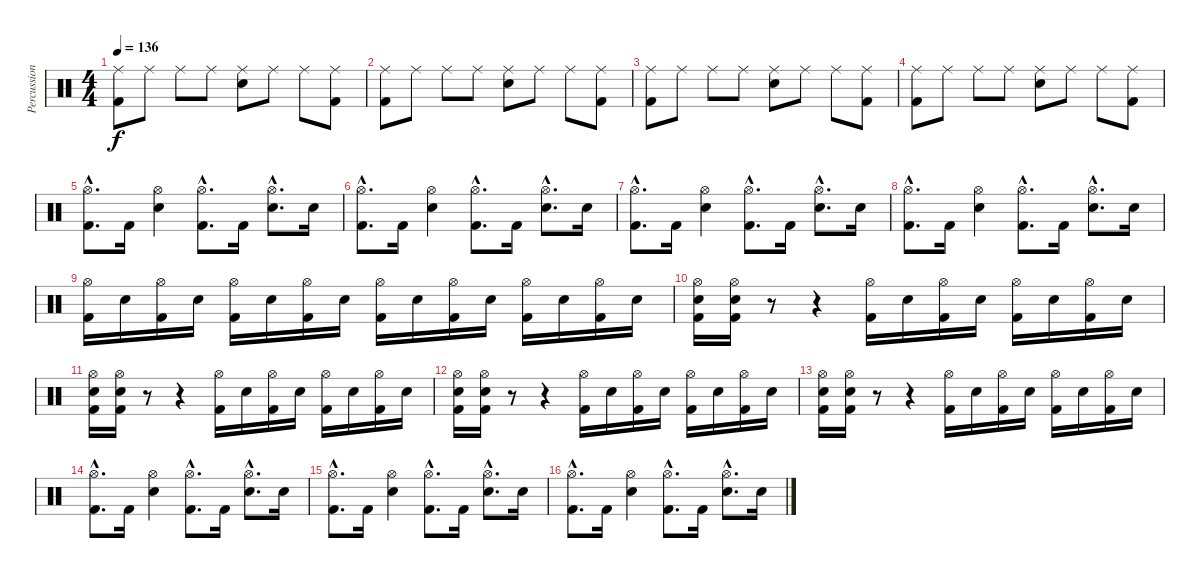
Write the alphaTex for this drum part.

\track ("Percussions" "Percussion") {instrument percussion}
\staff {score}
\articulation defaults
\ts (4 4)
\tempo 136
\clef neutral
\ks c
("Ride (middle)" "Kick (hit) 2").8{dy f} "Ride (middle)".8 "Ride (middle)".8 "Ride (middle)".8 ("Ride (middle)" "Electric Snare (hit)").8 "Ride (middle)".8 "Ride (middle)".8 ("Ride (middle)" "Kick (hit) 2").8 |
("Ride (middle)" "Kick (hit) 2").8 "Ride (middle)".8 "Ride (middle)".8 "Ride (middle)".8 ("Ride (middle)" "Electric Snare (hit)").8 "Ride (middle)".8 "Ride (middle)".8 ("Ride (middle)" "Kick (hit) 2").8 |
("Ride (middle)" "Kick (hit) 2").8 "Ride (middle)".8 "Ride (middle)".8 "Ride (middle)".8 ("Ride (middle)" "Electric Snare (hit)").8 "Ride (middle)".8 "Ride (middle)".8 ("Ride (middle)" "Kick (hit) 2").8 |
("Ride (middle)" "Kick (hit) 2").8 "Ride (middle)".8 "Ride (middle)".8 "Ride (middle)".8 ("Ride (middle)" "Electric Snare (hit)").8 "Ride (middle)".8 "Ride (middle)".8 ("Ride (middle)" "Kick (hit) 2").8 |
("Hi-Hat (open)"{hac} "Kick (hit) 2"{hac}).8{d} "Kick (hit) 2".16 ("Hi-Hat (open)" "Electric Snare (hit)").4 ("Hi-Hat (open)"{hac} "Kick (hit) 2"{hac}).8{d} "Kick (hit) 2".16 ("Hi-Hat (open)"{hac} "Electric Snare (hit)"{hac}).8{d} "Electric Snare (hit)".16 |
("Hi-Hat (open)"{hac} "Kick (hit) 2"{hac}).8{d} "Kick (hit) 2".16 ("Hi-Hat (open)" "Electric Snare (hit)").4 ("Hi-Hat (open)"{hac} "Kick (hit) 2"{hac}).8{d} "Kick (hit) 2".16 ("Hi-Hat (open)"{hac} "Electric Snare (hit)"{hac}).8{d} "Electric Snare (hit)".16 |
("Hi-Hat (open)"{hac} "Kick (hit) 2"{hac}).8{d} "Kick (hit) 2".16 ("Hi-Hat (open)" "Electric Snare (hit)").4 ("Hi-Hat (open)"{hac} "Kick (hit) 2"{hac}).8{d} "Kick (hit) 2".16 ("Hi-Hat (open)"{hac} "Electric Snare (hit)"{hac}).8{d} "Electric Snare (hit)".16 |
("Hi-Hat (open)"{hac} "Kick (hit) 2"{hac}).8{d} "Kick (hit) 2".16 ("Hi-Hat (open)" "Electric Snare (hit)").4 ("Hi-Hat (open)"{hac} "Kick (hit) 2"{hac}).8{d} "Kick (hit) 2".16 ("Hi-Hat (open)"{hac} "Electric Snare (hit)"{hac}).8{d} "Electric Snare (hit)".16 |
("Hi-Hat (open)" "Kick (hit) 2").16 "Electric Snare (hit)".16 ("Hi-Hat (open)" "Kick (hit) 2").16 "Electric Snare (hit)".16 ("Hi-Hat (open)" "Kick (hit) 2").16 "Electric Snare (hit)".16 ("Hi-Hat (open)" "Kick (hit) 2").16 "Electric Snare (hit)".16 ("Hi-Hat (open)" "Kick (hit) 2").16 "Electric Snare (hit)".16 ("Hi-Hat (open)" "Kick (hit) 2").16 "Electric Snare (hit)".16 ("Hi-Hat (open)" "Kick (hit) 2").16 "Electric Snare (hit)".16 ("Hi-Hat (open)" "Kick (hit) 2").16 "Electric Snare (hit)".16 |
("Hi-Hat (open)" "Electric Snare (hit)" "Kick (hit) 2").16 ("Hi-Hat (open)" "Electric Snare (hit)" "Kick (hit) 2").16 r.8 r.4 ("Hi-Hat (open)" "Kick (hit) 2").16 "Electric Snare (hit)".16 ("Hi-Hat (open)" "Kick (hit) 2").16 "Electric Snare (hit)".16 ("Hi-Hat (open)" "Kick (hit) 2").16 "Electric Snare (hit)".16 ("Hi-Hat (open)" "Kick (hit) 2").16 "Electric Snare (hit)".16 |
("Hi-Hat (open)" "Electric Snare (hit)" "Kick (hit) 2").16 ("Hi-Hat (open)" "Electric Snare (hit)" "Kick (hit) 2").16 r.8 r.4 ("Hi-Hat (open)" "Kick (hit) 2").16 "Electric Snare (hit)".16 ("Hi-Hat (open)" "Kick (hit) 2").16 "Electric Snare (hit)".16 ("Hi-Hat (open)" "Kick (hit) 2").16 "Electric Snare (hit)".16 ("Hi-Hat (open)" "Kick (hit) 2").16 "Electric Snare (hit)".16 |
("Hi-Hat (open)" "Electric Snare (hit)" "Kick (hit) 2").16 ("Hi-Hat (open)" "Electric Snare (hit)" "Kick (hit) 2").16 r.8 r.4 ("Hi-Hat (open)" "Kick (hit) 2").16 "Electric Snare (hit)".16 ("Hi-Hat (open)" "Kick (hit) 2").16 "Electric Snare (hit)".16 ("Hi-Hat (open)" "Kick (hit) 2").16 "Electric Snare (hit)".16 ("Hi-Hat (open)" "Kick (hit) 2").16 "Electric Snare (hit)".16 |
("Hi-Hat (open)" "Electric Snare (hit)" "Kick (hit) 2").16 ("Hi-Hat (open)" "Electric Snare (hit)" "Kick (hit) 2").16 r.8 r.4 ("Hi-Hat (open)" "Kick (hit) 2").16 "Electric Snare (hit)".16 ("Hi-Hat (open)" "Kick (hit) 2").16 "Electric Snare (hit)".16 ("Hi-Hat (open)" "Kick (hit) 2").16 "Electric Snare (hit)".16 ("Hi-Hat (open)" "Kick (hit) 2").16 "Electric Snare (hit)".16 |
("Hi-Hat (open)"{hac} "Kick (hit) 2"{hac}).8{d} "Kick (hit) 2".16 ("Hi-Hat (open)" "Electric Snare (hit)").4 ("Hi-Hat (open)"{hac} "Kick (hit) 2"{hac}).8{d} "Kick (hit) 2".16 ("Hi-Hat (open)"{hac} "Electric Snare (hit)"{hac}).8{d} "Electric Snare (hit)".16 |
("Hi-Hat (open)"{hac} "Kick (hit) 2"{hac}).8{d} "Kick (hit) 2".16 ("Hi-Hat (open)" "Electric Snare (hit)").4 ("Hi-Hat (open)"{hac} "Kick (hit) 2"{hac}).8{d} "Kick (hit) 2".16 ("Hi-Hat (open)"{hac} "Electric Snare (hit)"{hac}).8{d} "Electric Snare (hit)".16 |
("Hi-Hat (open)"{hac} "Kick (hit) 2"{hac}).8{d} "Kick (hit) 2".16 ("Hi-Hat (open)" "Electric Snare (hit)").4 ("Hi-Hat (open)"{hac} "Kick (hit) 2"{hac}).8{d} "Kick (hit) 2".16 ("Hi-Hat (open)"{hac} "Electric Snare (hit)"{hac}).8{d} "Electric Snare (hit)".16
